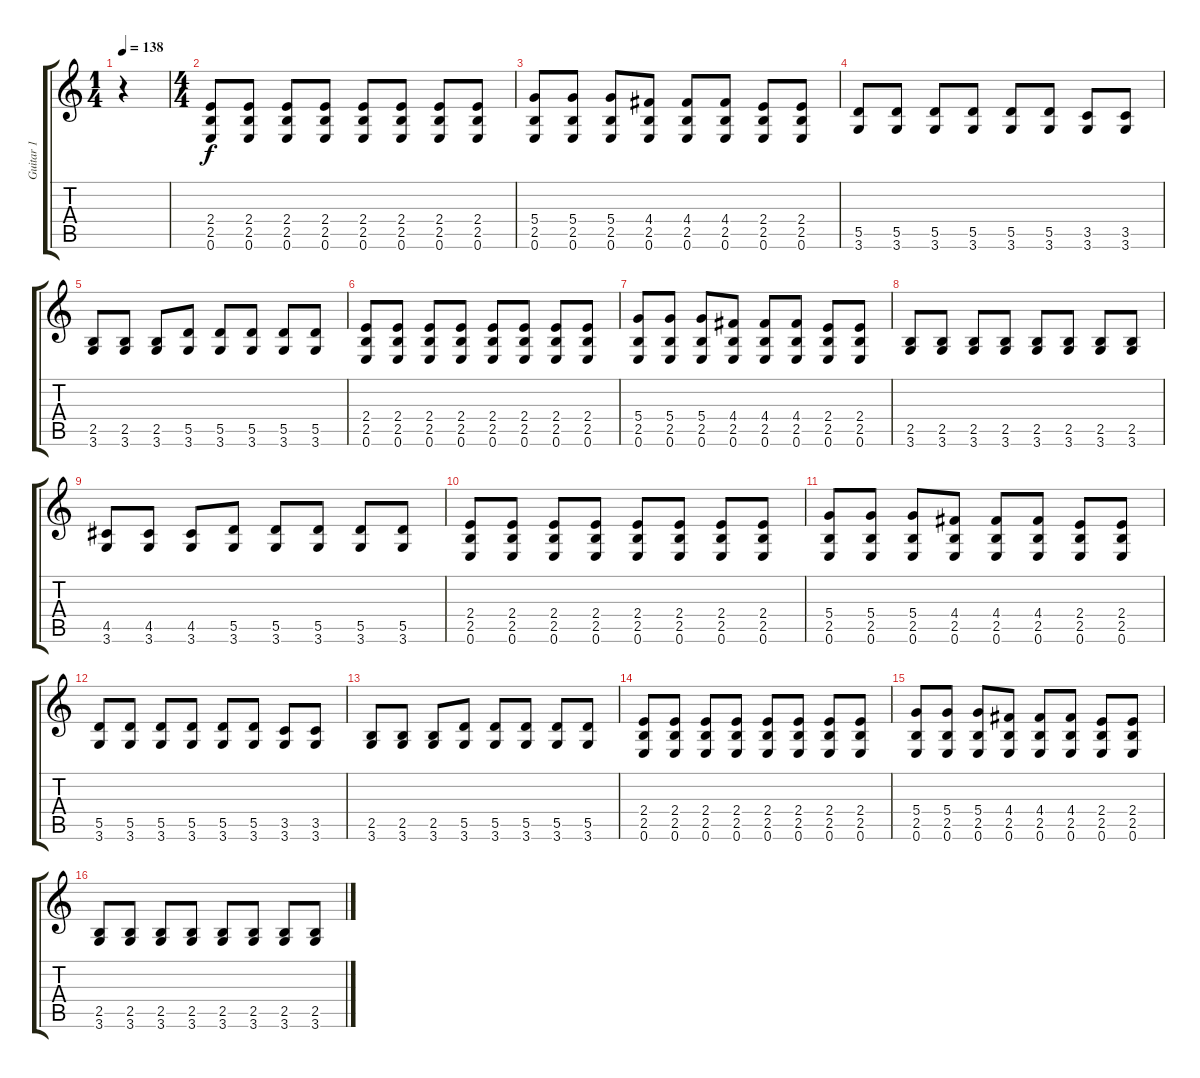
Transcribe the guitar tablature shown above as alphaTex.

\track ("Guitar 1" "Guitar 1") {instrument distortionguitar}
\staff {score tabs}
\tuning (E4 B3 G3 D3 A2 E2) {hide}
\ts (1 4)
\tempo 138
\clef g2
\ks c
r.4{dy f instrument distortionguitar} |
\ts (4 4)
(2.4 2.5 0.6).8 (2.4 2.5 0.6).8 (2.4 2.5 0.6).8 (2.4 2.5 0.6).8 (2.4 2.5 0.6).8 (2.4 2.5 0.6).8 (2.4 2.5 0.6).8 (2.4 2.5 0.6).8 |
(5.4 2.5 0.6).8 (5.4 2.5 0.6).8 (5.4 2.5 0.6).8 (4.4 2.5 0.6).8 (4.4 2.5 0.6).8 (4.4 2.5 0.6).8 (2.4 2.5 0.6).8 (2.4 2.5 0.6).8 |
(5.5 3.6).8 (5.5 3.6).8 (5.5 3.6).8 (5.5 3.6).8 (5.5 3.6).8 (5.5 3.6).8 (3.5 3.6).8 (3.5 3.6).8 |
(2.5 3.6).8 (2.5 3.6).8 (2.5 3.6).8 (5.5 3.6).8 (5.5 3.6).8 (5.5 3.6).8 (5.5 3.6).8 (5.5 3.6).8 |
(2.4 2.5 0.6).8 (2.4 2.5 0.6).8 (2.4 2.5 0.6).8 (2.4 2.5 0.6).8 (2.4 2.5 0.6).8 (2.4 2.5 0.6).8 (2.4 2.5 0.6).8 (2.4 2.5 0.6).8 |
(5.4 2.5 0.6).8 (5.4 2.5 0.6).8 (5.4 2.5 0.6).8 (4.4 2.5 0.6).8 (4.4 2.5 0.6).8 (4.4 2.5 0.6).8 (2.4 2.5 0.6).8 (2.4 2.5 0.6).8 |
(2.5 3.6).8 (2.5 3.6).8 (2.5 3.6).8 (2.5 3.6).8 (2.5 3.6).8 (2.5 3.6).8 (2.5 3.6).8 (2.5 3.6).8 |
(4.5 3.6).8 (4.5 3.6).8 (4.5 3.6).8 (5.5 3.6).8 (5.5 3.6).8 (5.5 3.6).8 (5.5 3.6).8 (5.5 3.6).8 |
(2.4 2.5 0.6).8 (2.4 2.5 0.6).8 (2.4 2.5 0.6).8 (2.4 2.5 0.6).8 (2.4 2.5 0.6).8 (2.4 2.5 0.6).8 (2.4 2.5 0.6).8 (2.4 2.5 0.6).8 |
(5.4 2.5 0.6).8 (5.4 2.5 0.6).8 (5.4 2.5 0.6).8 (4.4 2.5 0.6).8 (4.4 2.5 0.6).8 (4.4 2.5 0.6).8 (2.4 2.5 0.6).8 (2.4 2.5 0.6).8 |
(5.5 3.6).8 (5.5 3.6).8 (5.5 3.6).8 (5.5 3.6).8 (5.5 3.6).8 (5.5 3.6).8 (3.5 3.6).8 (3.5 3.6).8 |
(2.5 3.6).8 (2.5 3.6).8 (2.5 3.6).8 (5.5 3.6).8 (5.5 3.6).8 (5.5 3.6).8 (5.5 3.6).8 (5.5 3.6).8 |
(2.4 2.5 0.6).8 (2.4 2.5 0.6).8 (2.4 2.5 0.6).8 (2.4 2.5 0.6).8 (2.4 2.5 0.6).8 (2.4 2.5 0.6).8 (2.4 2.5 0.6).8 (2.4 2.5 0.6).8 |
(5.4 2.5 0.6).8 (5.4 2.5 0.6).8 (5.4 2.5 0.6).8 (4.4 2.5 0.6).8 (4.4 2.5 0.6).8 (4.4 2.5 0.6).8 (2.4 2.5 0.6).8 (2.4 2.5 0.6).8 |
(2.5 3.6).8 (2.5 3.6).8 (2.5 3.6).8 (2.5 3.6).8 (2.5 3.6).8 (2.5 3.6).8 (2.5 3.6).8 (2.5 3.6).8
